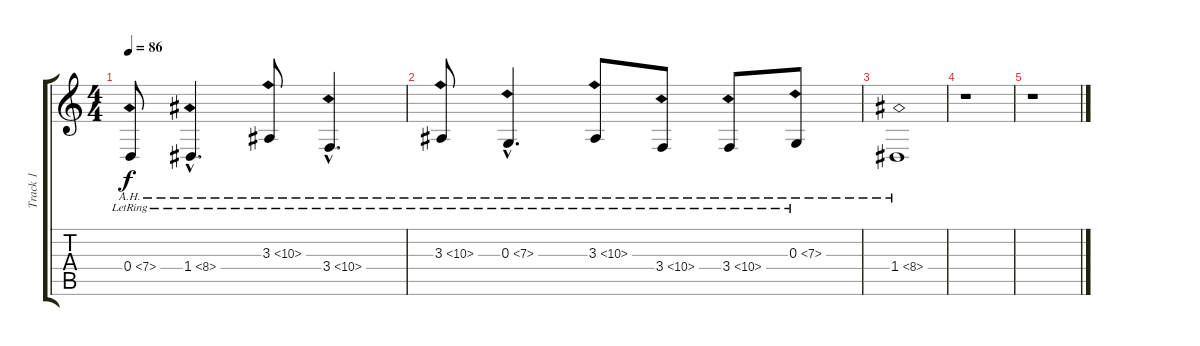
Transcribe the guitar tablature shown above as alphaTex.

\track ("Track 1" "Track 1") {instrument acousticgrandpiano}
\staff {score tabs}
\tuning (E4 B3 G3 D3 A2 E2) {hide}
\ts (4 4)
\tempo 86
\clef g2
\ks c
0.4{ah 7 lr}.8{dy f} 1.4{ah 7 hac lr}.4{d} 3.3{ah 7 lr}.8 3.4{ah 7 hac lr}.4{d} |
3.3{ah 7 lr}.8 0.3{ah 7 hac lr}.4{d} 3.3{ah 7 lr}.8 3.4{ah 7 lr}.8 3.4{ah 7 lr}.8 0.3{ah 7 lr}.8 |
1.4{ah 7}.1 |
r.1 |
r.1
